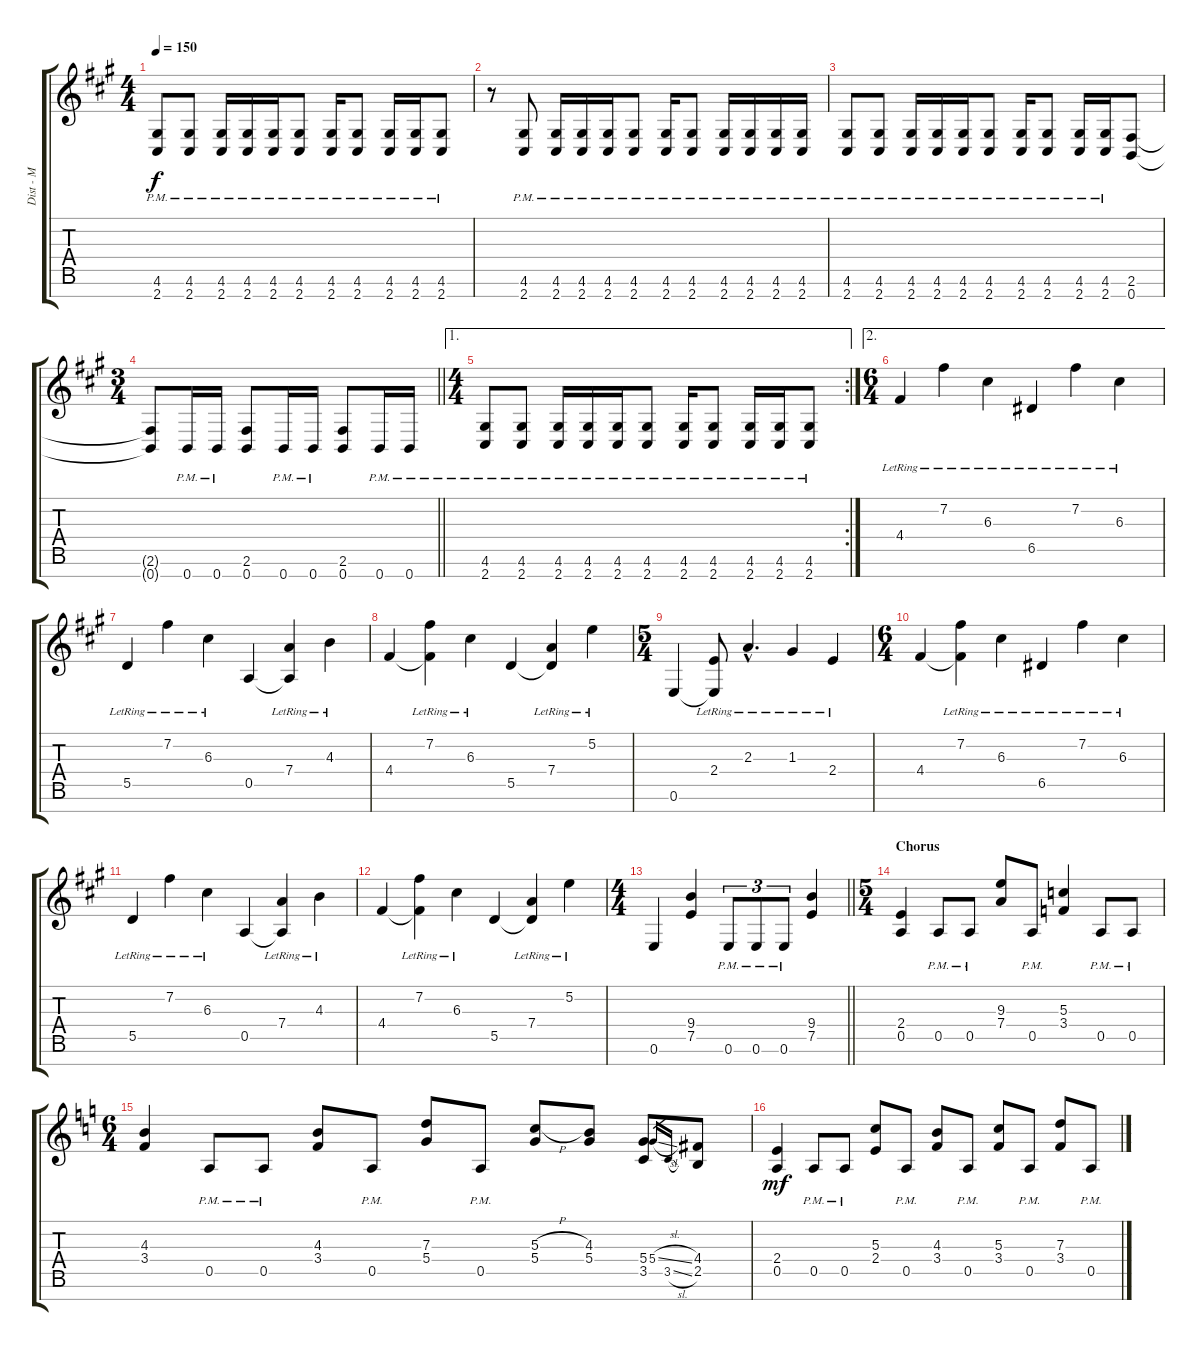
\track ("Dist - M" "Dist - M") {instrument distortionguitar}
\staff {score tabs}
\tuning (E4 B3 G3 D3 A2 E2 B1) {hide}
\ts (4 4)
\tempo 150
\clef g2
\ks a
(4.6{pm} 2.7{pm}).8{dy f} (4.6{pm} 2.7{pm}).8 (4.6{pm} 2.7{pm}).16 (4.6{pm} 2.7{pm}).16 (4.6{pm} 2.7{pm}).16 (4.6{pm} 2.7{pm}).8 (4.6{pm} 2.7{pm}).16 (4.6{pm} 2.7{pm}).8 (4.6{pm} 2.7{pm}).16 (4.6{pm} 2.7{pm}).16 (4.6{pm} 2.7{pm}).8 |
r.8 (4.6{pm} 2.7{pm}).8 (4.6{pm} 2.7{pm}).16 (4.6{pm} 2.7{pm}).16 (4.6{pm} 2.7{pm}).16 (4.6{pm} 2.7{pm}).8 (4.6{pm} 2.7{pm}).16 (4.6{pm} 2.7{pm}).8 (4.6{pm} 2.7{pm}).16 (4.6{pm} 2.7{pm}).16 (4.6{pm} 2.7{pm}).16 (4.6{pm} 2.7{pm}).16 |
(4.6{pm} 2.7{pm}).8 (4.6{pm} 2.7{pm}).8 (4.6{pm} 2.7{pm}).16 (4.6{pm} 2.7{pm}).16 (4.6{pm} 2.7{pm}).16 (4.6{pm} 2.7{pm}).8 (4.6{pm} 2.7{pm}).16 (4.6{pm} 2.7{pm}).8 (4.6{pm} 2.7{pm}).16 (4.6{pm} 2.7{pm}).16 (2.6 0.7).8 |
\ts (3 4)
\barLineRight lightlight
(2.6{t} 0.7{t}).8 0.7{pm}.16 0.7{pm}.16 (2.6 0.7).8 0.7{pm}.16 0.7{pm}.16 (2.6 0.7).8 0.7{pm}.16 0.7{pm}.16 |
\ae 1
\rc 2
\ts (4 4)
(4.6{pm} 2.7{pm}).8 (4.6{pm} 2.7{pm}).8 (4.6{pm} 2.7{pm}).16 (4.6{pm} 2.7{pm}).16 (4.6{pm} 2.7{pm}).16 (4.6{pm} 2.7{pm}).8 (4.6{pm} 2.7{pm}).16 (4.6{pm} 2.7{pm}).8 (4.6{pm} 2.7{pm}).16 (4.6{pm} 2.7{pm}).16 (4.6{pm} 2.7{pm}).8 |
\ae 2
\ts (6 4)
4.4{lr}.4 7.2{lr}.4 6.3{lr}.4 6.5{lr}.4 7.2{lr}.4 6.3{lr}.4 |
5.5{lr}.4 7.2{lr}.4 6.3{lr}.4 0.5.4 (7.4{lr} 0.5{t}).4 4.3{lr}.4 |
4.4.4 (7.2{lr} 4.4{t}).4 6.3{lr}.4 5.5.4 (7.4{lr} 5.5{t}).4 5.2{lr}.4 |
\ts (5 4)
0.6.4 (2.4{lr} 0.6{t}).8 2.3{hac lr}.4{d} 1.3{lr}.4 2.4{lr}.4 |
\ts (6 4)
4.4.4 (7.2{lr} 4.4{t}).4 6.3{lr}.4 6.5{lr}.4 7.2{lr}.4 6.3{lr}.4 |
5.5{lr}.4 7.2{lr}.4 6.3{lr}.4 0.5.4 (7.4{lr} 0.5{t}).4 4.3{lr}.4 |
4.4.4 (7.2{lr} 4.4{t}).4 6.3{lr}.4 5.5.4 (7.4{lr} 5.5{t}).4 5.2{lr}.4 |
\ts (4 4)
\barLineRight lightlight
0.6.4 (9.4 7.5).4 0.6{pm}.8{tu (3 2)} 0.6{pm}.8{tu (3 2)} 0.6{pm}.8{tu (3 2)} (9.4 7.5).4 |
\ts (5 4)
\section ("" "Chorus")
(2.4 0.5).4 0.5{pm}.8 0.5{pm}.8 (9.3 7.4).8 0.5{pm}.8 (5.3 3.4).4 0.5{pm}.8 0.5{pm}.8 |
\ts (6 4)
\ks c
(4.3 3.4).4 0.5{pm}.8 0.5{pm}.8 (4.3 3.4).8 0.5{pm}.8 (7.3 5.4).8 0.5{pm}.8 (5.3{h} 5.4).8 (4.3 5.4).8 (5.4 3.5).8 5.4{sl}.16{gr} 3.5{sl}.16{gr} (4.4 2.5).8 |
(2.4 0.5).4{dy mf} 0.5{pm}.8 0.5{pm}.8 (5.3 2.4).8 0.5{pm}.8 (4.3 3.4).8 0.5{pm}.8 (5.3 3.4).8 0.5{pm}.8 (7.3 3.4).8 0.5{pm}.8
